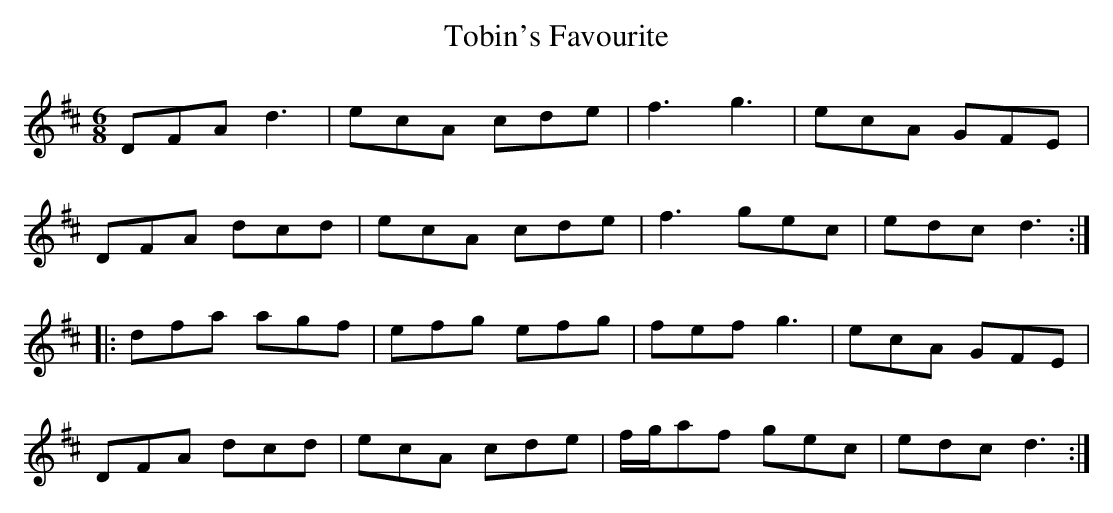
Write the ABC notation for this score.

X:1
T:Tobin's Favourite
M:6/8
K:D
DFA d3|ecA cde|f3 g3|ecA GFE|
DFA dcd|ecA cde|f3 gec|edc d3:|
|:dfa agf|efg efg|fef g3|ecA GFE|
DFA dcd|ecA cde|f/g/af gec|edc d3:|
